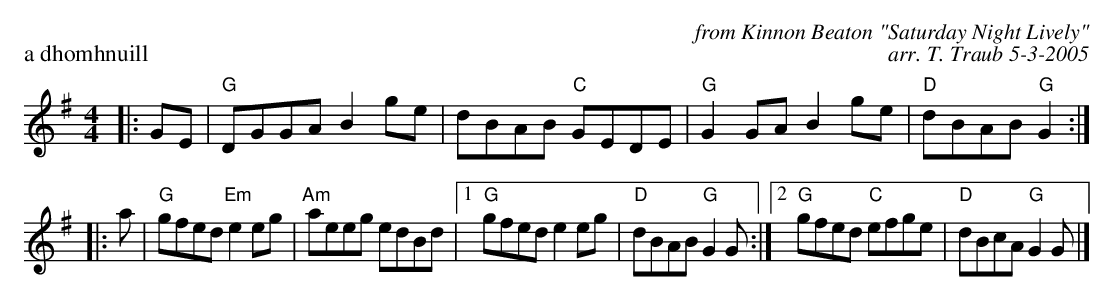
X:1
P: a dhomhnuill
C: from Kinnon Beaton "Saturday Night Lively"
C: arr. T. Traub 5-3-2005
K: G
L: 1/8
M: 4/4
|: GE|"G"DGGA B2 ge|dBAB "C"GEDE|"G"G2 GA B2 ge|"D"dBAB "G"G2 :|
|: a|"G"gfed "Em"e2 eg|"Am"aeeg edBd |1 "G"gfed e2 eg| "D"dBAB "G"G2 G :| [2 "G"gfed "C"efge |"D"dBcA "G"G2 G |]
